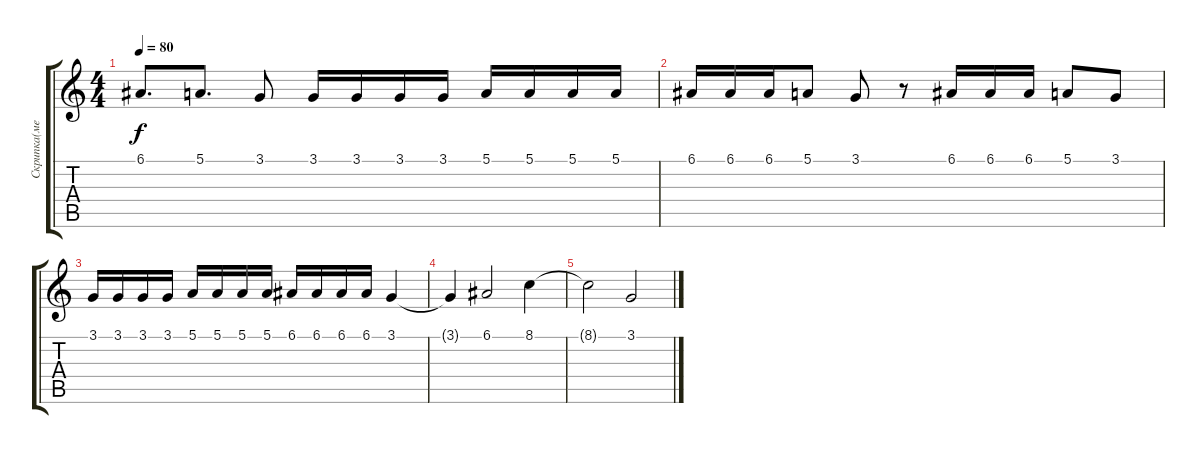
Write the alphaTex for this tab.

\track ("Скрипка(мелодия)" "Скрипка(ме") {instrument viola}
\staff {score tabs}
\tuning (E4 B3 G3 D3 A2 E2) {hide}
\ts (4 4)
\tempo 80
\clef g2
\ks c
6.1.8{d dy f} 5.1.8{d} 3.1.8 3.1.16 3.1.16 3.1.16 3.1.16 5.1.16 5.1.16 5.1.16 5.1.16 |
6.1.16 6.1.16 6.1.16 5.1.8 3.1.8 r.8 6.1.16 6.1.16 6.1.16 5.1.8 3.1.8 |
3.1.16 3.1.16 3.1.16 3.1.16 5.1.16 5.1.16 5.1.16 5.1.16 6.1.16 6.1.16 6.1.16 6.1.16 3.1.4 |
3.1{t}.4 6.1.2 8.1.4 |
8.1{t}.2 3.1.2
